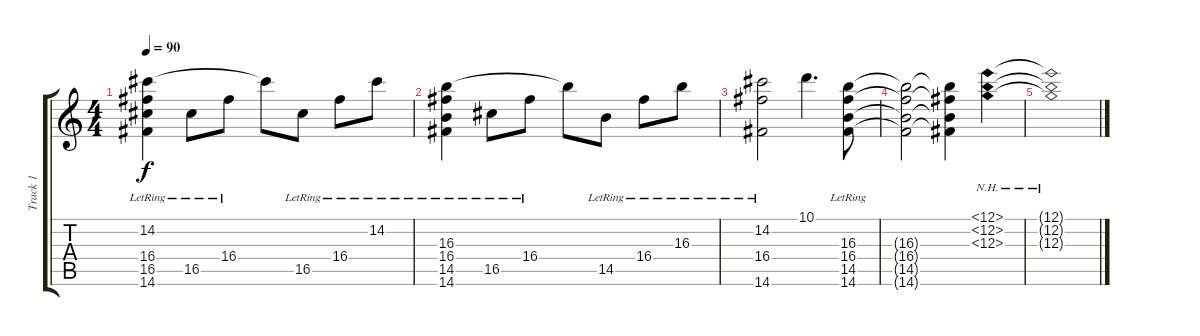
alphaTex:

\track ("Track 1" "Track 1") {instrument acousticguitarsteel bank 127}
\staff {score tabs}
\tuning (E4 B3 G3 D3 A2 E2) {hide}
\ts (4 4)
\tempo 90
\clef g2
\ks c
(14.2{lr} 16.4{lr} 16.5{lr} 14.6{lr}).4{dy f} 16.5{lr}.8 16.4{lr}.8 14.2{t}.8 16.5{lr}.8 16.4{lr}.8 14.2{lr}.8 |
(16.3{lr} 16.4{lr} 14.5{lr} 14.6{lr}).4 16.5{lr}.8 16.4{lr}.8 16.3{t}.8 14.5{lr}.8 16.4{lr}.8 16.3{lr}.8 |
(14.2{lr} 16.4{lr} 14.6{lr}).2 10.1{t}.4{d} (16.3{lr} 16.4{lr} 14.5{lr} 14.6{lr}).8 |
(16.3{t} 16.4{t} 14.5{t} 14.6{t}).2 (16.3{t} 16.4{t} 14.5{t} 14.6{t}).4 (12.1{nh} 12.2{nh} 12.3{nh}).4 |
(12.1{nh t} 12.2{nh t} 12.3{nh t}).1
